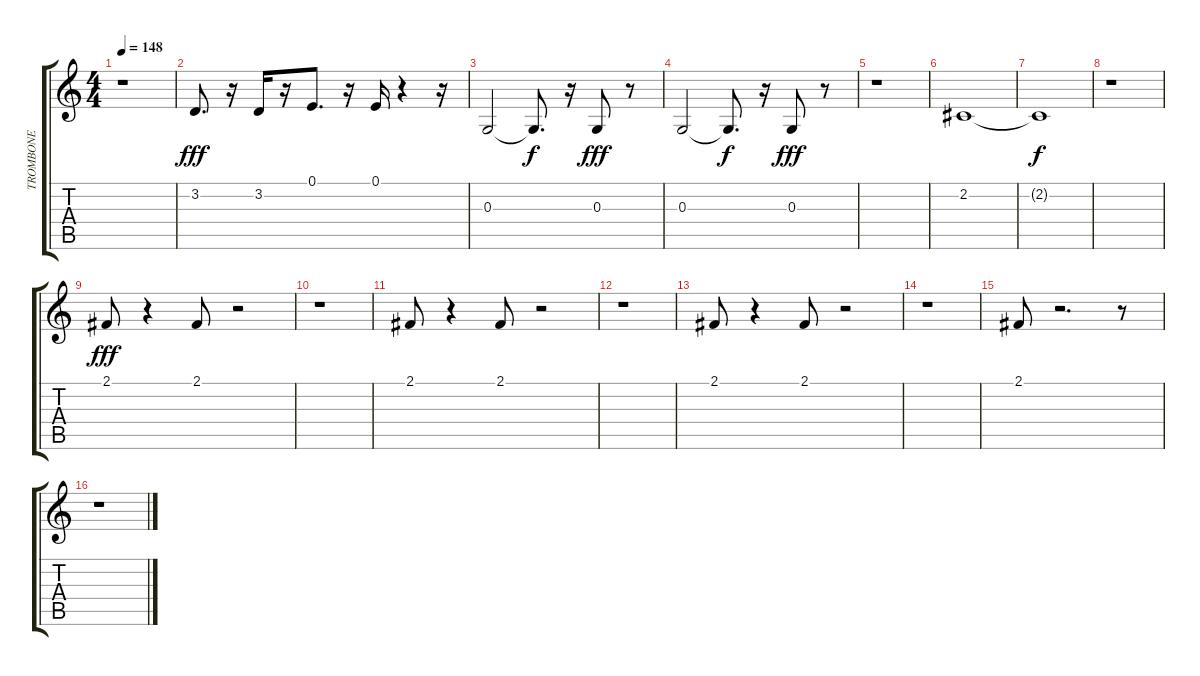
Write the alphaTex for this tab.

\track ("TROMBONE" "TROMBONE") {instrument trombone}
\staff {score tabs}
\tuning (E4 B3 G3 D3 A2 E2) {hide}
\ts (4 4)
\tempo 148
\clef g2
\ks c
r.1{dy fff} |
3.2.8{d} r.16 3.2.16 r.16 0.1.8{d} r.16 0.1.16 r.4 r.16 |
0.3.2 0.3{t}.8{d dy f} r.16 0.3.8{dy fff} r.8 |
0.3.2 0.3{t}.8{d dy f} r.16 0.3.8{dy fff} r.8 |
r.1 |
2.2.1 |
2.2{t}.1{dy f} |
r.1 |
2.1.8{dy fff} r.4 2.1.8 r.2 |
r.1 |
2.1.8 r.4 2.1.8 r.2 |
r.1 |
2.1.8 r.4 2.1.8 r.2 |
r.1 |
2.1.8 r.2{d} r.8 |
r.1
